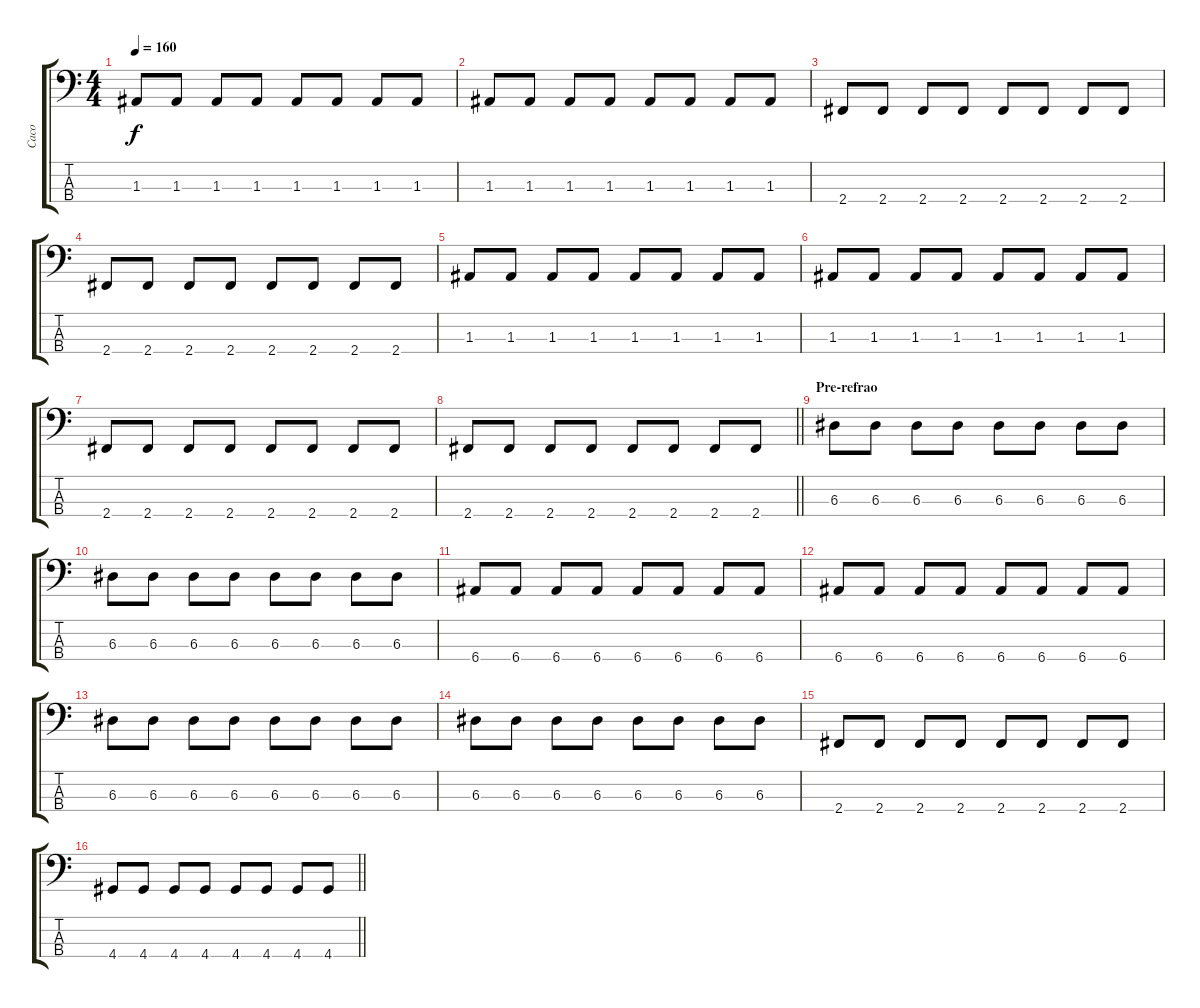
\track ("Caco " "Caco ") {instrument slapbass1}
\staff {score tabs}
\tuning (G2 D2 A1 E1) {hide}
\ts (4 4)
\tempo 160
\clef f4
\ks c
1.3.8{dy f} 1.3.8 1.3.8 1.3.8 1.3.8 1.3.8 1.3.8 1.3.8 |
1.3.8 1.3.8 1.3.8 1.3.8 1.3.8 1.3.8 1.3.8 1.3.8 |
2.4.8 2.4.8 2.4.8 2.4.8 2.4.8 2.4.8 2.4.8 2.4.8 |
2.4.8 2.4.8 2.4.8 2.4.8 2.4.8 2.4.8 2.4.8 2.4.8 |
1.3.8 1.3.8 1.3.8 1.3.8 1.3.8 1.3.8 1.3.8 1.3.8 |
1.3.8 1.3.8 1.3.8 1.3.8 1.3.8 1.3.8 1.3.8 1.3.8 |
2.4.8 2.4.8 2.4.8 2.4.8 2.4.8 2.4.8 2.4.8 2.4.8 |
\barLineRight lightlight
2.4.8 2.4.8 2.4.8 2.4.8 2.4.8 2.4.8 2.4.8 2.4.8 |
\section ("" "Pre-refrao")
6.3.8 6.3.8 6.3.8 6.3.8 6.3.8 6.3.8 6.3.8 6.3.8 |
6.3.8 6.3.8 6.3.8 6.3.8 6.3.8 6.3.8 6.3.8 6.3.8 |
6.4.8 6.4.8 6.4.8 6.4.8 6.4.8 6.4.8 6.4.8 6.4.8 |
6.4.8 6.4.8 6.4.8 6.4.8 6.4.8 6.4.8 6.4.8 6.4.8 |
6.3.8 6.3.8 6.3.8 6.3.8 6.3.8 6.3.8 6.3.8 6.3.8 |
6.3.8 6.3.8 6.3.8 6.3.8 6.3.8 6.3.8 6.3.8 6.3.8 |
2.4.8 2.4.8 2.4.8 2.4.8 2.4.8 2.4.8 2.4.8 2.4.8 |
\barLineRight lightlight
4.4.8 4.4.8 4.4.8 4.4.8 4.4.8 4.4.8 4.4.8 4.4.8
